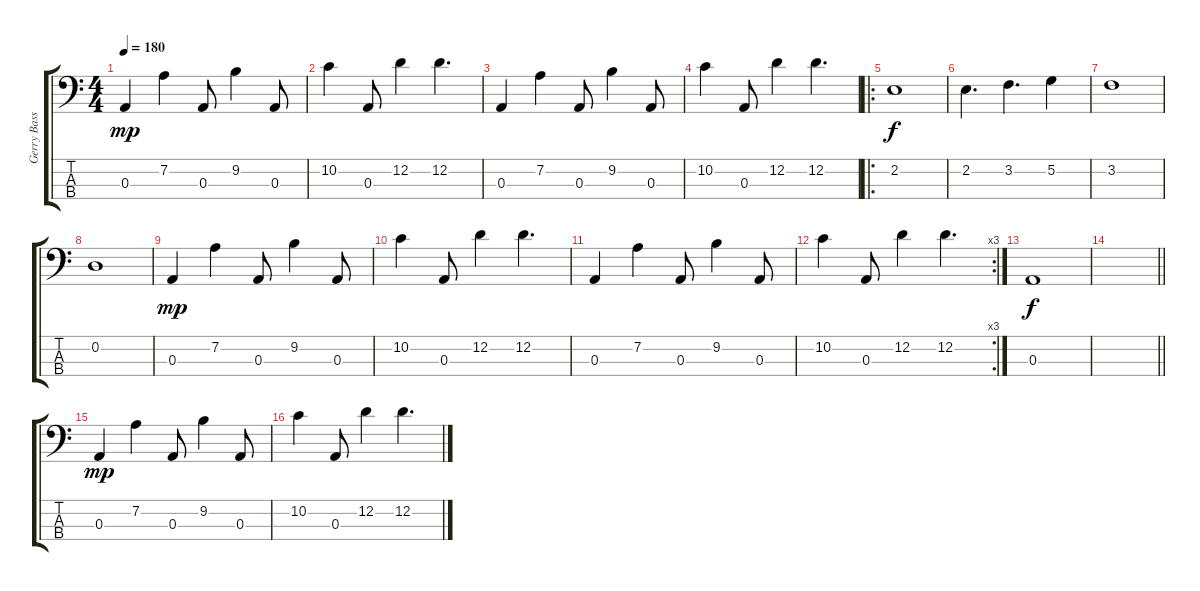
\track ("Gerry Bass" "Gerry Bass") {instrument electricbassfinger}
\staff {score tabs}
\tuning (G2 D2 A1 E1) {hide}
\ts (4 4)
\tempo 180
\clef f4
\ks c
0.3.4{dy mp} 7.2.4 0.3.8 9.2.4 0.3.8 |
10.2.4 0.3.8 12.2.4 12.2.4{d} |
0.3.4 7.2.4 0.3.8 9.2.4 0.3.8 |
10.2.4 0.3.8 12.2.4 12.2.4{d} |
\ro
2.2.1{dy f} |
2.2.4{d} 3.2.4{d} 5.2.4 |
3.2.1 |
0.2.1 |
0.3.4{dy mp} 7.2.4 0.3.8 9.2.4 0.3.8 |
10.2.4 0.3.8 12.2.4 12.2.4{d} |
0.3.4 7.2.4 0.3.8 9.2.4 0.3.8 |
\rc 3
10.2.4 0.3.8 12.2.4 12.2.4{d} |
0.3.1{dy f} |
\barLineRight lightlight
|
0.3.4{dy mp} 7.2.4 0.3.8 9.2.4 0.3.8 |
10.2.4 0.3.8 12.2.4 12.2.4{d}
